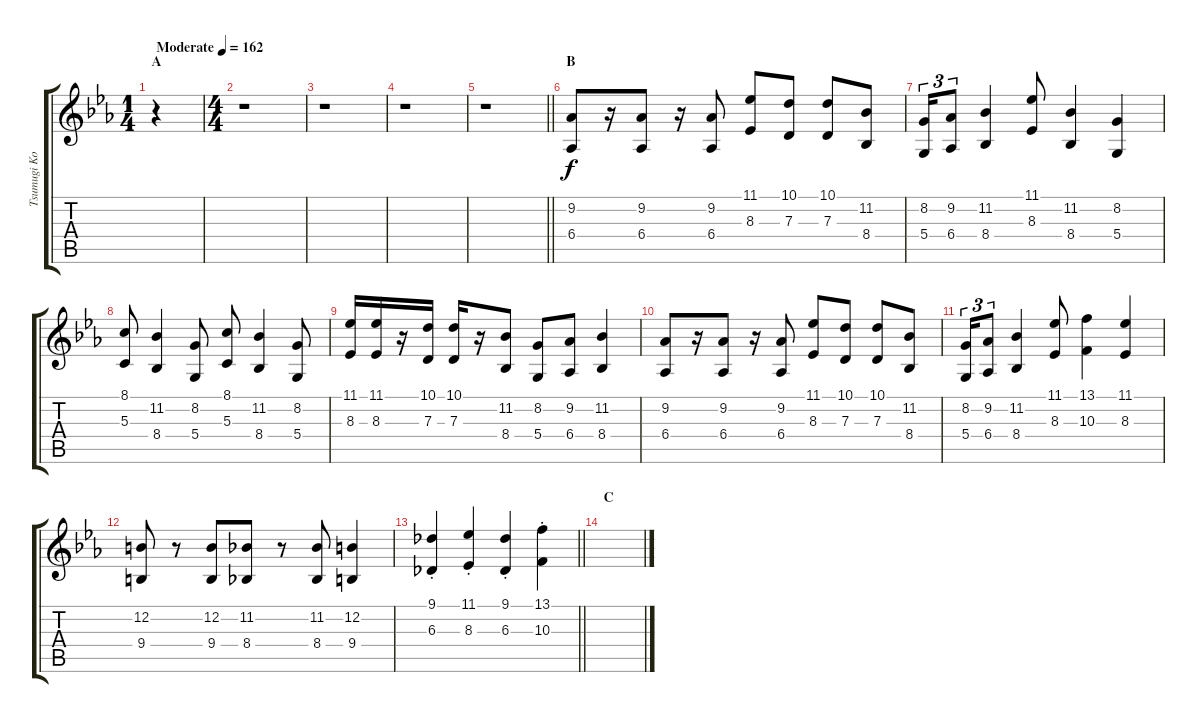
\track ("Tsumugi Kotobuki" "Tsumugi Ko") {instrument lead6voice}
\staff {score tabs}
\tuning (E4 B3 G3 D3 A2 E2) {hide}
\ts (1 4)
\section ("" "A")
\tempo (162 "Moderate")
\clef g2
\ks eb
r.4{dy f instrument lead6voice} |
\ts (4 4)
r.1 |
r.1 |
r.1 |
\barLineRight lightlight
r.1 |
\section ("" "B")
(9.2 6.4).8 r.16 (9.2 6.4).8 r.16 (9.2 6.4).8 (11.1 8.3).8 (10.1 7.3).8 (10.1 7.3).8 (11.2 8.4).8 |
(8.2 5.4).16{tu (3 2)} (9.2 6.4).8{tu (3 2)} (11.2 8.4).4 (11.1 8.3).8 (11.2 8.4).4 (8.2 5.4).4 |
(8.1 5.3).8 (11.2 8.4).4 (8.2 5.4).8 (8.1 5.3).8 (11.2 8.4).4 (8.2 5.4).8 |
(11.1 8.3).16 (11.1 8.3).16 r.16 (10.1 7.3).16 (10.1 7.3).16 r.16 (11.2 8.4).8 (8.2 5.4).8 (9.2 6.4).8 (11.2 8.4).4 |
(9.2 6.4).8 r.16 (9.2 6.4).8 r.16 (9.2 6.4).8 (11.1 8.3).8 (10.1 7.3).8 (10.1 7.3).8 (11.2 8.4).8 |
(8.2 5.4).16{tu (3 2)} (9.2 6.4).8{tu (3 2)} (11.2 8.4).4 (11.1 8.3).8 (13.1 10.3).4 (11.1 8.3).4 |
(12.2 9.4).8 r.8 (12.2 9.4).8 (11.2 8.4).8 r.8 (11.2 8.4).8 (12.2 9.4).4 |
\barLineRight lightlight
(9.1{st} 6.3{st}).4 (11.1{st} 8.3{st}).4 (9.1{st} 6.3{st}).4 (13.1{st} 10.3{st}).4 |
\section ("" "C")
